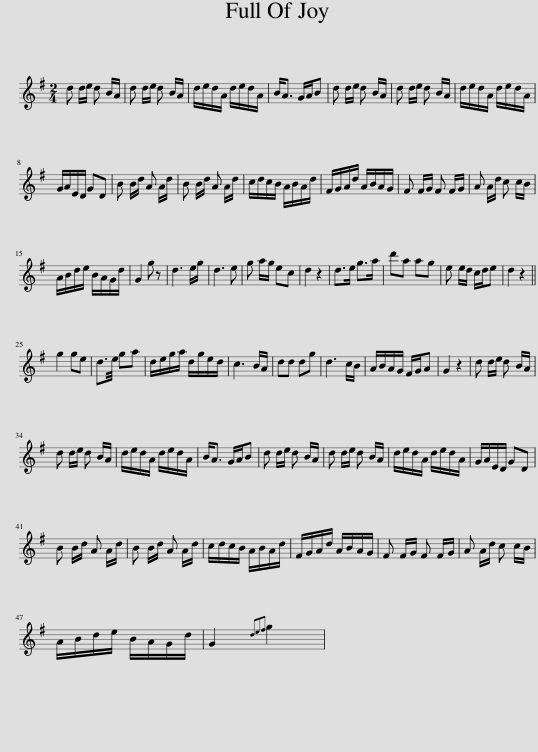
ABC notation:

X:1
L:1/8
M:2/4
I:linebreak $
K:G
V:1 treble
V:1
 d d/e/ d B/A/ | d d/e/ d B/A/ | d/e/d/A/ d/e/d/A/ | B<A G/A/B | d d/e/ d B/A/ | %5
 d d/e/ d B/A/ | d/e/d/A/ d/e/d/A/ |$ G/A/E/D/ GD | B B/d/ A A/d/ | B B/d/ A A/d/ | %10
 c/d/c/B/ A/B/A/d/ | F/G/A/d/ A/B/A/G/ | F F/G/ F F/G/ | A A/d/ c c/B/ |$ A/B/d/e/ B/A/G/d/ | %15
 G2 g z | d3 e/g/ | d3 e | g a/g/ ec | d2 z2 | %20
 d>e g>a | d'a ag | e e/d/ c/d/e | d2 z2 ||$ g2 ge | %25
 d3/2e/4 ga | d/e/g/a/ d/g/e/d/ | c3 B/A/ | dd dg | d3 c/B/ | %30
 A/B/A/G/ F/G/A | G2 z2 | d d/e/ d B/A/ |$ d d/e/ d B/A/ | d/e/d/A/ d/e/d/A/ | %35
 B<A G/A/B | d d/e/ d B/A/ | d d/e/ d B/A/ | d/e/d/A/ d/e/d/A/ | G/A/E/D/ GD |$ %40
 B B/d/ A A/d/ | B B/d/ A A/d/ | c/d/c/B/ A/B/A/d/ | F/G/A/d/ A/B/A/G/ | F F/G/ F F/G/ | %45
 A A/d/ c c/B/ |$ A/B/d/e/ B/A/G/d/ | G2{def} g2 | %48
